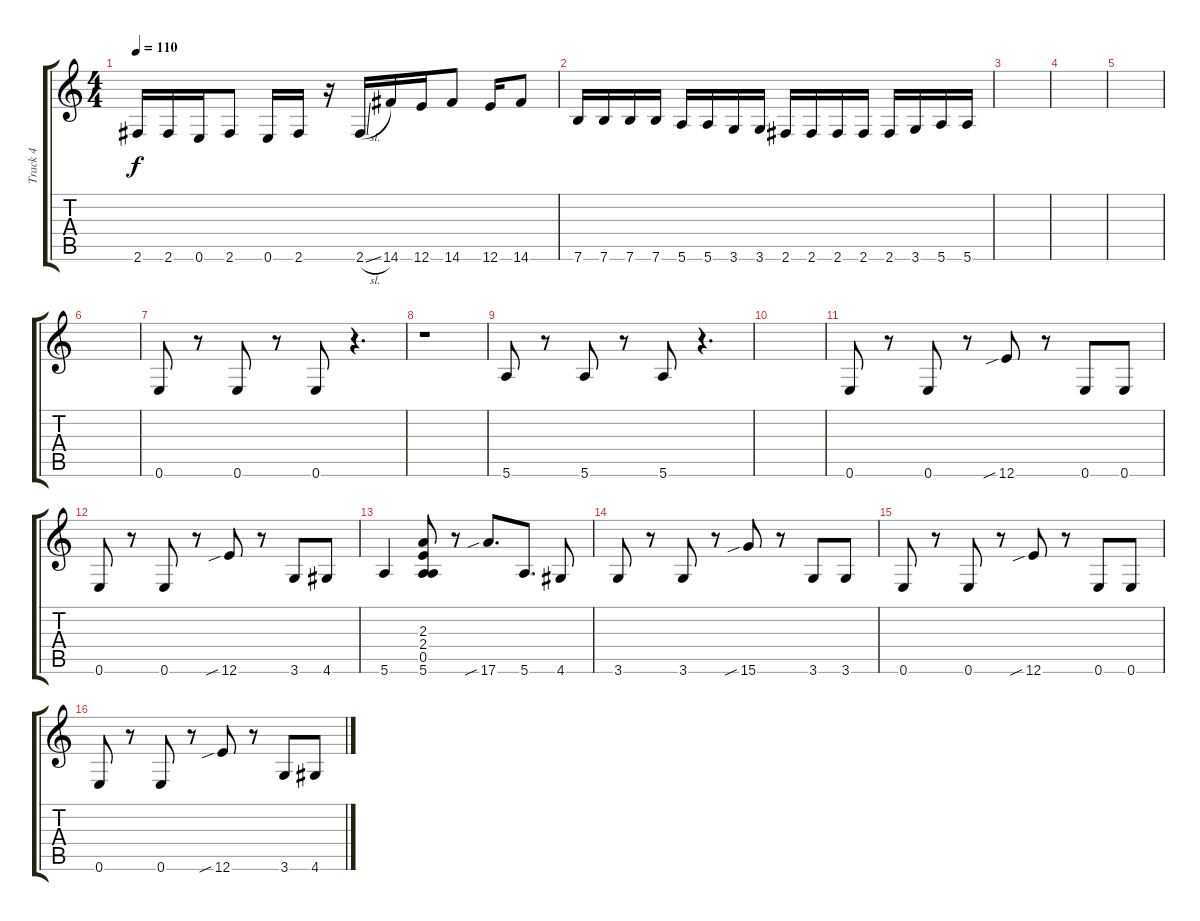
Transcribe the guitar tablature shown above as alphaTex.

\track ("Track 4" "Track 4") {instrument fretlessbass}
\staff {score tabs}
\tuning (E4 B3 G3 D3 A2 E2) {hide}
\ts (4 4)
\tempo 110
\clef g2
\ks c
2.6.16{dy f} 2.6.16 0.6.16 2.6.8 0.6.16 2.6.16 r.16 2.6{sl}.16 14.6.16 12.6.16 14.6.8 12.6.16 14.6.8 |
7.6.16 7.6.16 7.6.16 7.6.16 5.6.16 5.6.16 3.6.16 3.6.16 2.6.16 2.6.16 2.6.16 2.6.16 2.6.16 3.6.16 5.6.16 5.6.16 |
|
|
|
|
0.6.8 r.8 0.6.8 r.8 0.6.8 r.4{d} |
r.1 |
5.6.8 r.8 5.6.8 r.8 5.6.8 r.4{d} |
|
0.6.8 r.8 0.6.8 r.8 12.6{sib}.8 r.8 0.6.8 0.6.8 |
0.6.8 r.8 0.6.8 r.8 12.6{sib}.8 r.8 3.6.8 4.6.8 |
5.6.4 (2.3 2.4 0.5 5.6).8 r.8 17.6{sib}.8{d} 5.6.8{d} 4.6.8 |
3.6.8 r.8 3.6.8 r.8 15.6{sib}.8 r.8 3.6.8 3.6.8 |
0.6.8 r.8 0.6.8 r.8 12.6{sib}.8 r.8 0.6.8 0.6.8 |
0.6.8 r.8 0.6.8 r.8 12.6{sib}.8 r.8 3.6.8 4.6.8
